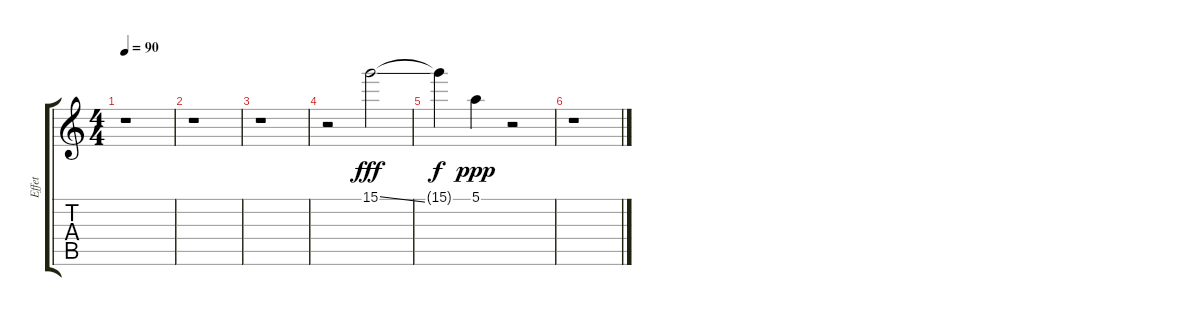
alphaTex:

\track ("Effet" "Effet") {instrument acousticguitarnylon}
\staff {score tabs}
\tuning (E4 B3 G3 D3 A2 E2) {hide}
\ts (4 4)
\tempo 90
\clef g2
\ks c
r.1{dy fff} |
r.1 |
r.1 |
r.2 15.1{ss}.2 |
15.1{t}.4{dy f} 5.1.4{dy ppp} r.2 |
r.1
